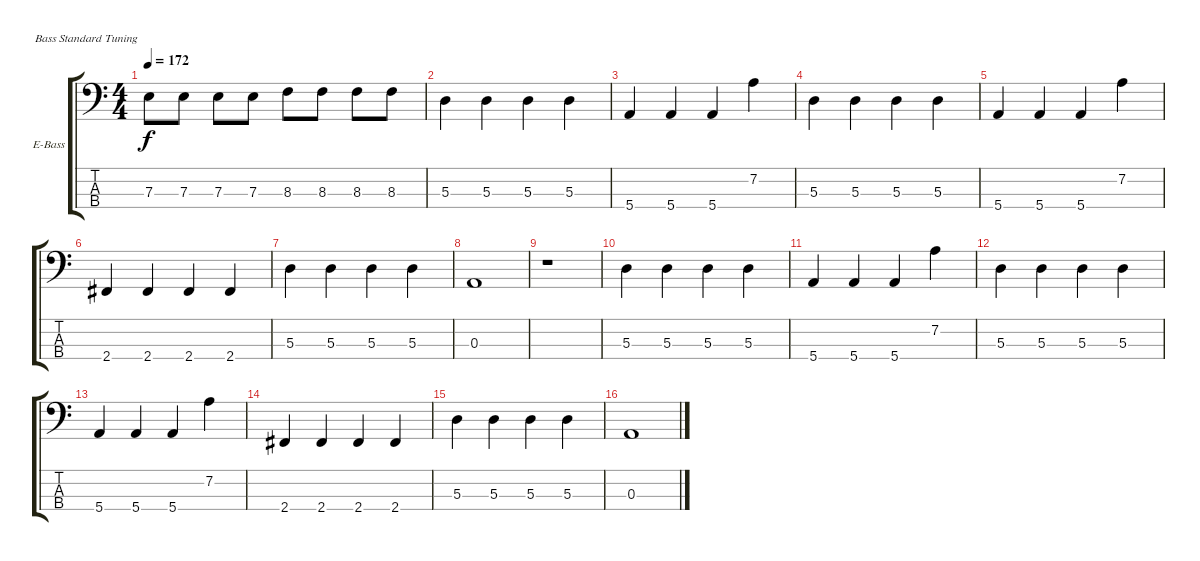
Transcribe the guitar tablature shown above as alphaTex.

\bracketExtendMode groupsimilarinstruments
\firstSystemTrackNameOrientation horizontal
\otherSystemsTrackNameOrientation horizontal
\track ("Bass" "E-Bass") {instrument electricbassfinger}
\staff {score tabs}
\tuning (G2 D2 A1 E1)
\ts (4 4)
\tempo 172
\clef f4
\ks c
7.3.8{dy f} 7.3.8 7.3.8 7.3.8 8.3.8 8.3.8 8.3.8 8.3.8 |
5.3.4 5.3.4 5.3.4 5.3.4 |
5.4.4 5.4.4 5.4.4 7.2.4 |
5.3.4 5.3.4 5.3.4 5.3.4 |
5.4.4 5.4.4 5.4.4 7.2.4 |
2.4.4 2.4.4 2.4.4 2.4.4 |
5.3.4 5.3.4 5.3.4 5.3.4 |
0.3.1 |
r.1 |
5.3.4 5.3.4 5.3.4 5.3.4 |
5.4.4 5.4.4 5.4.4 7.2.4 |
5.3.4 5.3.4 5.3.4 5.3.4 |
5.4.4 5.4.4 5.4.4 7.2.4 |
2.4.4 2.4.4 2.4.4 2.4.4 |
5.3.4 5.3.4 5.3.4 5.3.4 |
0.3.1
